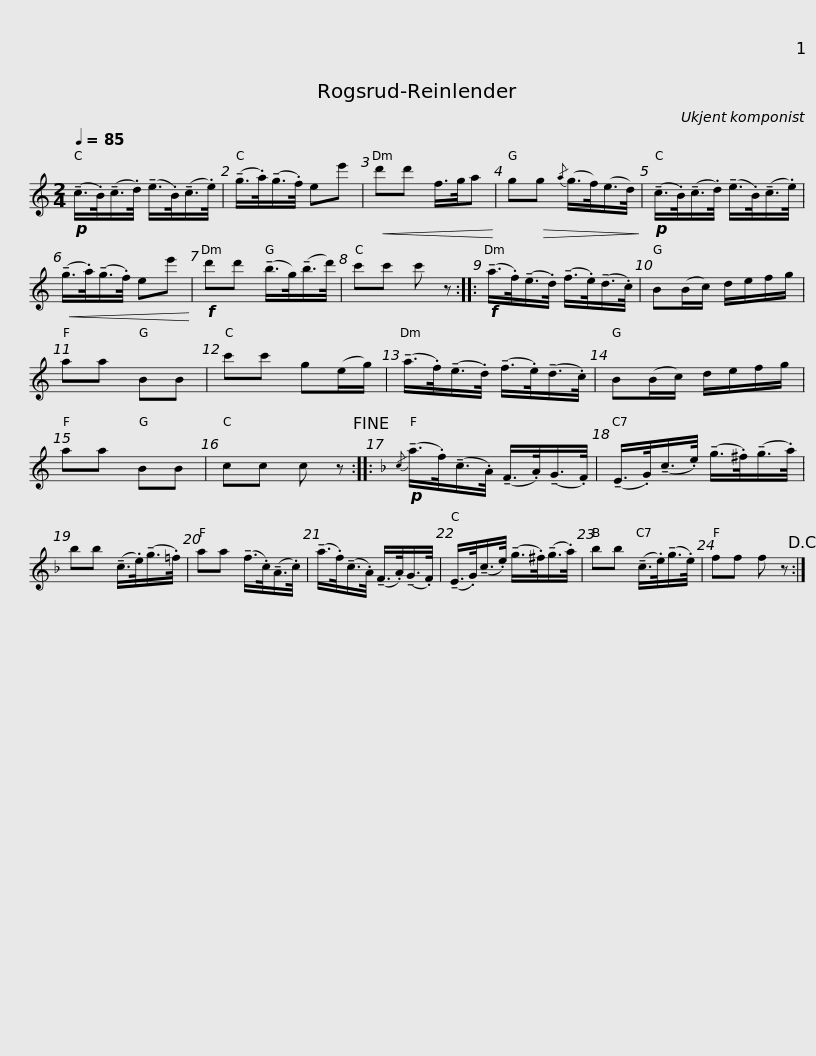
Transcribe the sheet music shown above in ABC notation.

X:1
L:1/8
Q:1/4=85
M:2/4
I:linebreak $
K:C
V:1 treble
V:1
!p! (!tenuto!c/>.B/)(!tenuto!c/>.d/) (!tenuto!e/>.B/)(!tenuto!c/>.e/) | (!tenuto!g/>.a/)(!tenuto!g/>.f/) ee' |!<(! d'd' f/>g/a!<)! | g!>(!g{/a} (g/>f/)(e/>d/)!>)! |!p! (!tenuto!c/>.B/)(!tenuto!c/>.d/) (!tenuto!e/>.B/)(!tenuto!c/>.e/) |$ %5
!<(! (!tenuto!g/>.a/)(!tenuto!g/>.f/) ee'!<)! |!f! d'd' (!tenuto!b/>g/)(!tenuto!b/>d'/) | c'c' c' z ::!f! (!tenuto!a/>.f/)(!tenuto!e/>.d/) (!tenuto!f/>.e/)(!tenuto!d/>.c/) | B(B/c/) d/e/f/g/ |$ %10
 aa BB | c'c' g(e/g/) | (!tenuto!a/>.f/)(!tenuto!e/>.d/) (!tenuto!f/>.e/)(!tenuto!d/>.c/) | B(B/c/) d/e/f/g/ |$ aa BB | %15
 cc c z!fine! ::[K:F]!p!{/c} (!tenuto!a/>.f/)(!tenuto!c/>.A/) (!tenuto!F/>.A/)(!tenuto!G/>.F/) | (!tenuto!E/>.G/)(!tenuto!c/>.e/) (!tenuto!g/>.^f/)(!tenuto!g/>.a/) | bb (!tenuto!c/>.e/)(!tenuto!g/>.=f/) |$ aa (!tenuto!f/>.c/)(!tenuto!A/>.c/) | %20
 (!tenuto!a/>.f/)(!tenuto!c/>.A/) (!tenuto!F/>.A/)(!tenuto!G/>.F/) | (!tenuto!E/>.G/)(!tenuto!c/>.e/) (!tenuto!g/>.^f/)(!tenuto!g/>.a/) | bb (!tenuto!c/>.e/)(!tenuto!g/>.e/) | ff f z!D.C.! :| %24
